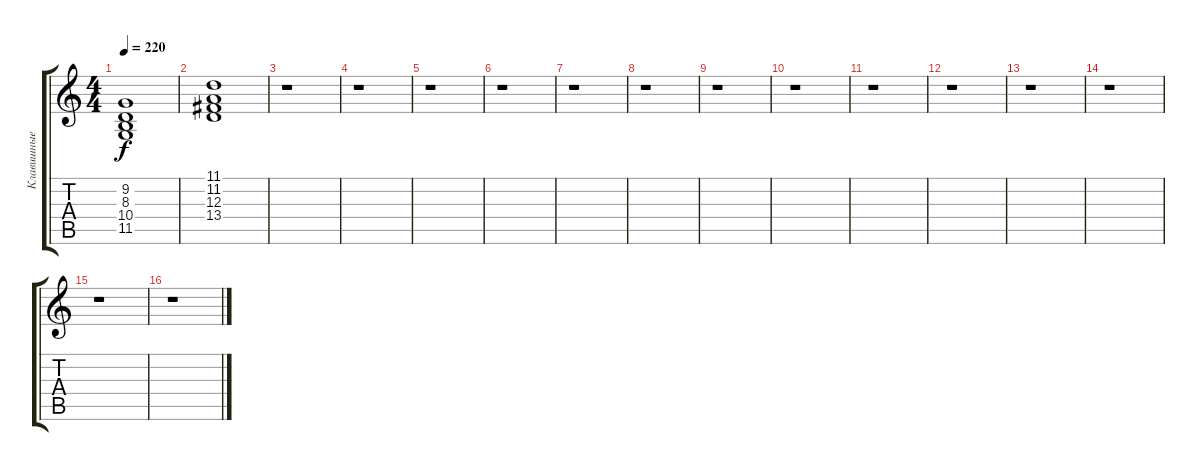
\track ("Клавишные ( left )" "Клавишные ") {instrument stringensemble1}
\staff {score tabs}
\tuning (Eb4 Bb3 Gb3 Db3 Ab2 Eb2) {hide}
\ts (4 4)
\tempo 220
\clef g2
\ks c
(9.2 8.3 10.4 11.5).1{dy f} |
(11.1 11.2 12.3 13.4).1 |
r.1 |
r.1 |
r.1 |
r.1 |
r.1 |
r.1 |
r.1 |
r.1 |
r.1 |
r.1 |
r.1 |
r.1 |
r.1 |
r.1
